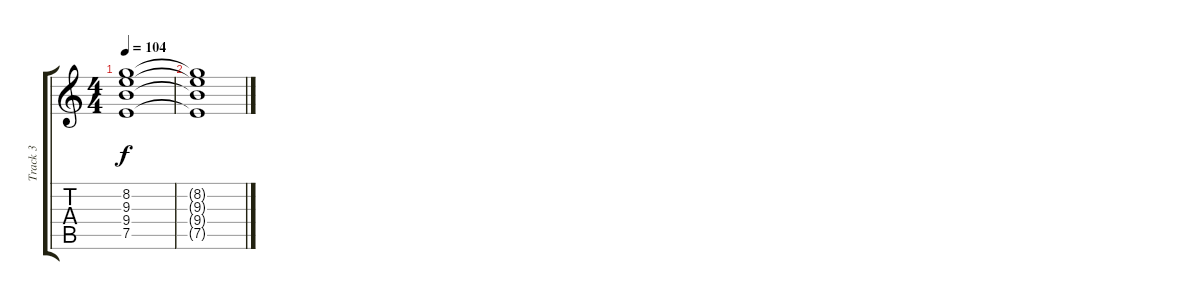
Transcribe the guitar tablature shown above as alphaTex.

\track ("Track 3" "Track 3") {instrument distortionguitar}
\staff {score tabs}
\tuning (E4 B3 G3 D3 A2 D2) {hide}
\ts (4 4)
\tempo 104
\clef g2
\ks c
(8.2 9.3 9.4 7.5).1{dy f} |
(8.2{t} 9.3{t} 9.4{t} 7.5{t}).1
